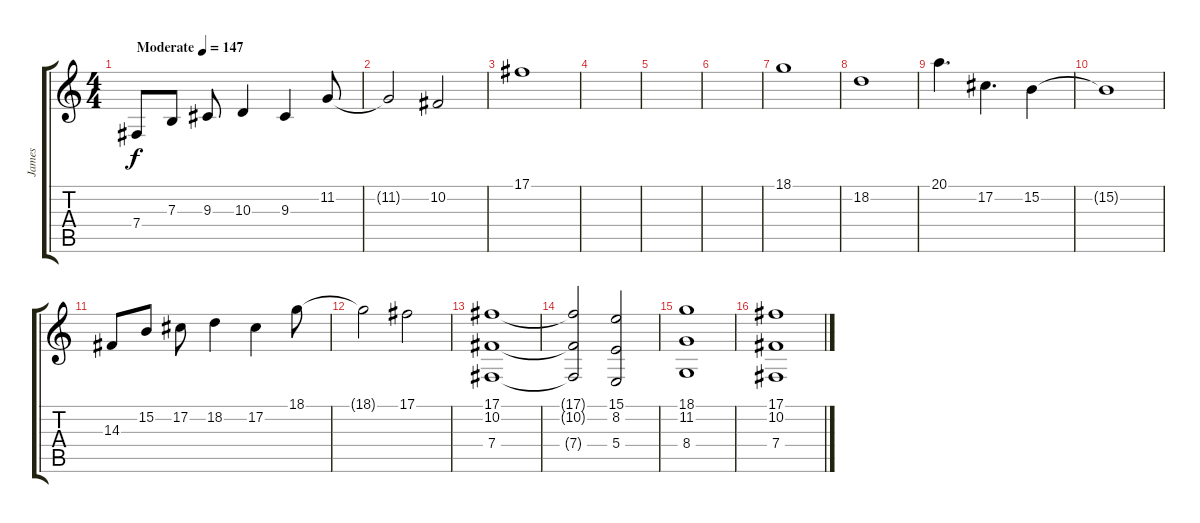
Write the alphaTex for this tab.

\track ("James" "James") {instrument acousticgrandpiano}
\staff {score tabs}
\tuning (Db4 Ab3 E3 B2 Gb2 B1) {hide}
\ts (4 4)
\tempo (147 "Moderate")
\clef g2
\ks c
7.4.8{dy f instrument acousticgrandpiano} 7.3.8 9.3.8 10.3.4 9.3.4 11.2.8 |
11.2{t}.2 10.2.2 |
17.1.1 |
|
|
|
18.1.1 |
18.2.1 |
20.1.4{d} 17.2.4{d} 15.2.4 |
15.2{t}.1 |
14.3.8 15.2.8 17.2.8 18.2.4 17.2.4 18.1.8 |
18.1{t}.2 17.1.2 |
(17.1 10.2 7.4).1{volume 10 instrument stringensemble1} |
(17.1{t} 10.2{t} 7.4{t}).2 (15.1 8.2 5.4).2 |
(18.1 11.2 8.4).1 |
(17.1 10.2 7.4).1
